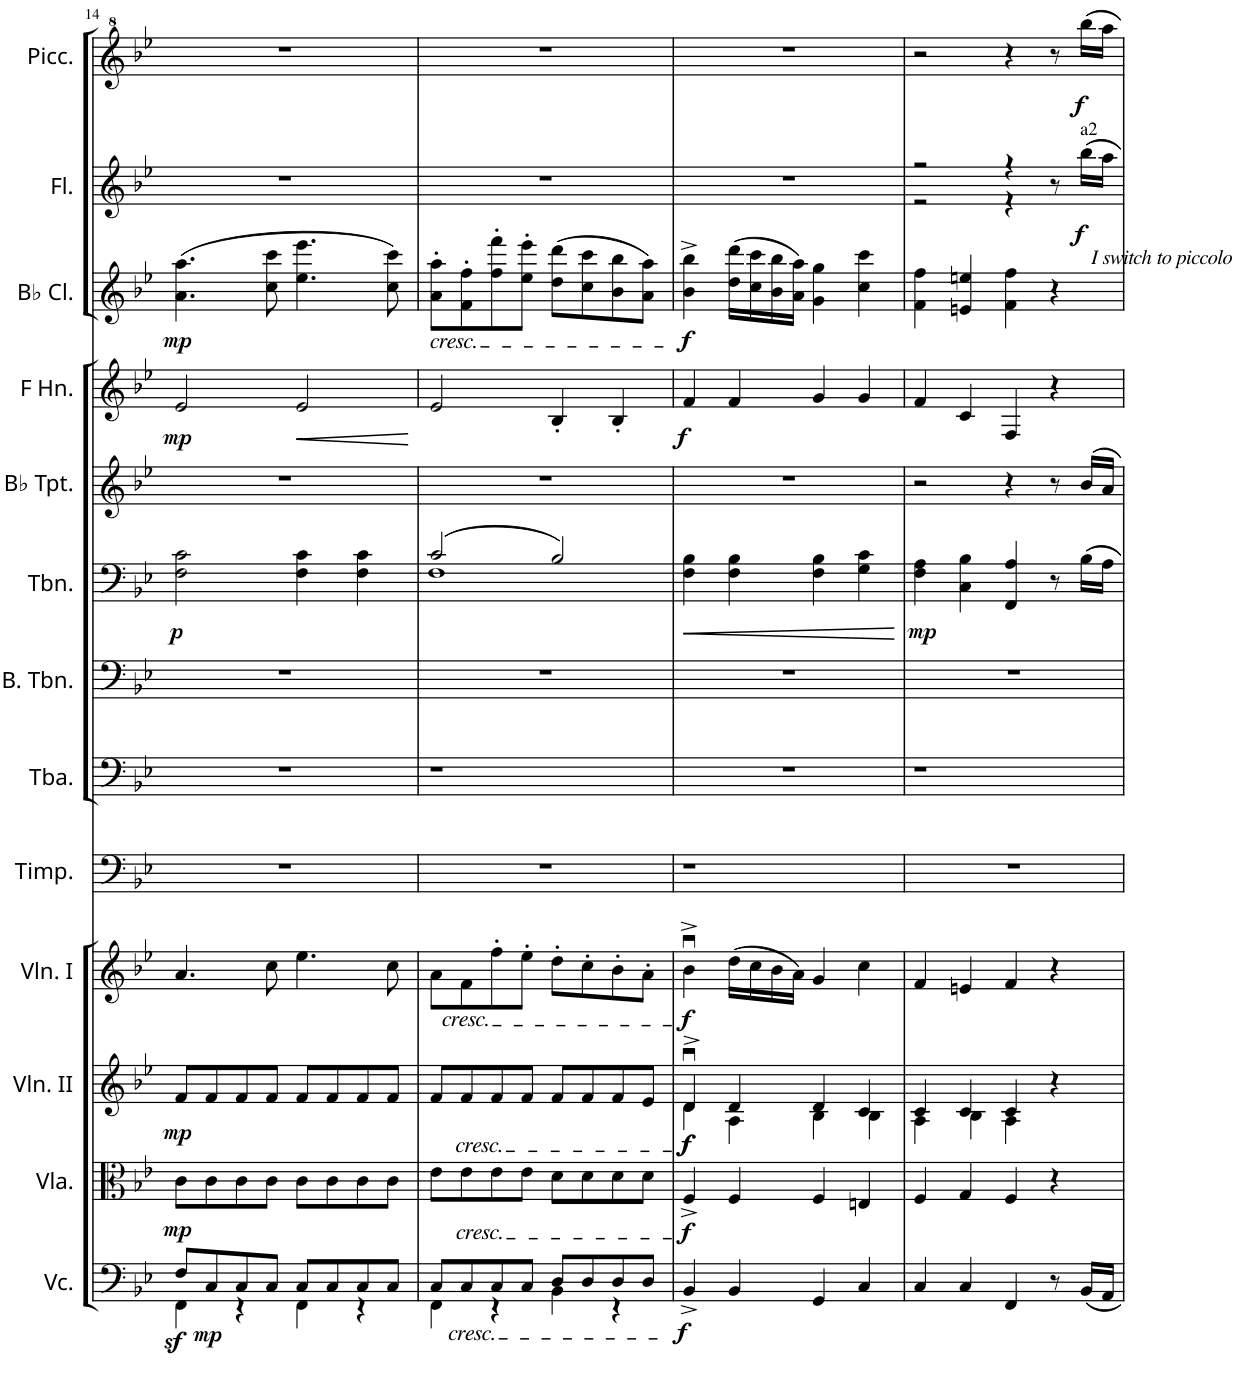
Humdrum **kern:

**kern	**dynam	**kern	**dynam	**kern	**dynam	**kern	**dynam	**kern	**kern	**kern	**kern	**dynam	**kern	**kern	**dynam	**kern	**dynam	**kern	**dynam	**kern	**dynam	**kern	**dynam
*part14	*part14	*part13	*part13	*part12	*part12	*part11	*part11	*part10	*part9	*part8	*part7	*part7	*part6	*part5	*part5	*part4	*part4	*part3	*part3	*part2	*part2	*part1	*part1
*staff14	*staff14	*staff13	*staff13	*staff12	*staff12	*staff11	*staff11	*staff10	*staff9	*staff8	*staff7	*staff7	*staff6	*staff5	*staff5	*staff4	*staff4	*staff3	*staff3	*staff2	*staff2	*staff1	*staff1
*I"Violoncello	*	*I"Viola	*	*I"Violin II	*	*I"Violin I	*	*I"Timpani	*I"Tuba	*I"Bass Trombone	*I"Trombone	*	*I"Bb Trumpet	*I"Horn in F	*	*I"Bassoon	*	*I"Bb Clarinet	*	*I"Flute	*	*I"Piccolo	*
*I'Vc.	*	*I'Vla.	*	*I'Vln. II	*	*I'Vln. I	*	*I'Timp.	*I'Tba.	*I'B. Tbn.	*I'Tbn.	*	*I'Bb Tpt.	*	*	*I'Bsn.	*	*I'Bb Cl.	*	*I'Fl.	*	*I'Picc.	*
!!LO:PB:g=z
*clefF4	*	*clefC3	*	*clefG2	*	*clefG2	*	*clefF4	*clefF4	*clefF4	*clefF4	*	*clefG2	*clefG2	*	*clefC4	*	*clefG2	*	*clefG2	*	*clefG^2	*
*	*	*	*	*	*	*	*	*	*	*	*	*	*ITrd1c2	*ITrd4c7	*	*	*	*ITrd1c2	*	*	*	*ITrd-7c-12	*
*k[b-e-]	*	*k[b-e-]	*	*k[b-e-]	*	*k[b-e-]	*	*k[b-e-]	*k[b-e-]	*k[b-e-]	*k[b-e-]	*	*k[b-e-]	*k[b-e-]	*	*k[b-e-]	*	*k[b-e-]	*	*k[b-e-]	*	*k[b-e-]	*
*M4/4	*	*M4/4	*	*M4/4	*	*M4/4	*	*M4/4	*M4/4	*M4/4	*M4/4	*	*M4/4	*M4/4	*	*M4/4	*	*M4/4	*	*M4/4	*	*M4/4	*
=14	=14	=14	=14	=14	=14	=14	=14	=14	=14	=14	=14	=14	=14	=14	=14	=14	=14	=14	=14	=14	=14	=14	=14
*^	*	*	*	*	*	*	*	*	*	*	*	*	*	*	*	*	*	*	*	*	*	*	*
!	!	!LO:DY:b	!	!LO:DY:b	!	!LO:DY:b	!	!	!	!	!	!	!LO:DY:b	!	!	!LO:DY:b	!	!LO:DY:b	!	!LO:DY:b	!	!	!	!
8F/L	4FF\	sf	8c\L	mp	8f/L	mp	4.a/	.	1r	1r	1r	2F\ 2c\	p	1r	2e-/	mp	2e-	mp	(4.a\ 4.aa\	mp	1r	.	1r	.
!	!	!LO:DY:b	!	!	!	!	!	!	!	!	!	!	!	!	!	!	!	!	!	!	!	!	!	!
8C/	.	mp	8c\	.	8f/	.	.	.	.	.	.	.	.	.	.	.	.	.	.	.	.	.	.	.
8C/	4r	.	8c\	.	8f/	.	.	.	.	.	.	.	.	.	.	.	.	.	.	.	.	.	.	.
8C/J	.	.	8c\J	.	8f/J	.	8cc\	.	.	.	.	.	.	.	.	.	.	.	8cc\ 8ccc\	.	.	.	.	.
!	!	!	!	!	!	!	!	!	!	!	!	!	!	!	!	!LO:HP:b	!	!LO:HP:b	!	!	!	!	!	!
8C/L	4FF\	.	8c\L	.	8f/L	.	4.ee-\	.	.	.	.	4F\ 4c\	.	.	2e-/	<	2e-	<	4.ee-\ 4.eee-\	.	.	.	.	.
8C/	.	.	8c\	.	8f/	.	.	.	.	.	.	.	.	.	.	.	.	.	.	.	.	.	.	.
8C/	4r	.	8c\	.	8f/	.	.	.	.	.	.	4F\ 4c\	.	.	.	.	.	.	.	.	.	.	.	.
8C/J	.	.	8c\J	.	8f/J	.	8cc\	.	.	.	.	.	.	.	.	.	.	.	8cc\ 8ccc\)	.	.	.	.	.
*v	*v	*	*	*	*	*	*	*	*	*	*	*	*	*	*	*	*	*	*	*	*	*	*	*
.	.	.	.	.	.	.	.	.	.	.	.	.	.	.	[	.	[	.	.	.	.	.	.
=15	=15	=15	=15	=15	=15	=15	=15	=15	=15	=15	=15	=15	=15	=15	=15	=15	=15	=15	=15	=15	=15	=15	=15
*^	*	*	*	*	*	*	*	*	*	*	*^	*	*	*	*	*	*	*	*	*	*	*	*
!	!	!	!	!	!	!	!	!	!	!	!	!	!	!	!	!	!	!	!	!LO:TX:b:i:t=cresc.	!	!	!	!	!
8C/L	4FF\	.	8e-\L	.	8f/L	.	8a\L	.	1r	1r	1r	(2c/	1F	.	1r	2e-/	.	2e-	.	8a\' 8aa\'L	.	1r	.	1r	.
8C/	.	.	8e-\	.	8f/	.	8f\	.	.	.	.	.	.	.	.	.	.	.	.	8f\' 8ff\'	.	.	.	.	.
!	!	!	!	!	!	!	!LO:TX:b:i:t=cresc.	!	!	!	!	!	!	!	!	!	!	!	!	!	!	!	!	!	!
8C/	4r	.	8e-\	.	8f/	.	8ff'\	.	.	.	.	.	.	.	.	.	.	.	.	8ff\' 8fff\'	.	.	.	.	.
8C/J	.	.	8e-\J	.	8f/J	.	8ee-'\J	.	.	.	.	.	.	.	.	.	.	.	.	8ee-\' 8eee-\'J	.	.	.	.	.
!	!	!	!LO:TX:b:i:t=cresc.	!	!	!	!	!	!	!	!	!	!	!	!	!	!	!	!	!	!	!	!	!	!
!LO:TX:b:i:t=cresc.	!	!	!	!	!	!	!	!	!	!	!	!	!	!	!	!	!	!	!	!	!	!	!	!	!
8D/L	4BB-\	.	8d\L	.	8f/L	.	8dd'\L	.	.	.	.	2B-/)	.	.	.	4B-'/	.	4B-'	.	(8dd\ 8ddd\L	.	.	.	.	.
!	!	!	!	!	!LO:TX:b:i:t=cresc.	!	!	!	!	!	!	!	!	!	!	!	!	!	!	!	!	!	!	!	!
8D/	.	.	8d\	.	8f/	.	8cc'\	.	.	.	.	.	.	.	.	.	.	.	.	8cc\ 8ccc\	.	.	.	.	.
8D/	4r	.	8d\	.	8f/	.	8b-'\	.	.	.	.	.	.	.	.	4B-'/	.	4B-'	.	8b-\ 8bb-\	.	.	.	.	.
8D/J	.	.	8d\J	.	8e-/J	.	8a'\J	.	.	.	.	.	.	.	.	.	.	.	.	8a\ 8aa\J)	.	.	.	.	.
*v	*v	*	*	*	*	*	*	*	*	*	*	*v	*v	*	*	*	*	*	*	*	*	*	*	*	*
=16	=16	=16	=16	=16	=16	=16	=16	=16	=16	=16	=16	=16	=16	=16	=16	=16	=16	=16	=16	=16	=16	=16	=16
*	*	*	*	*^	*	*	*	*	*	*	*	*	*	*	*	*	*	*	*	*	*	*	*
!	!LO:DY:b	!	!LO:DY:b	!	!	!LO:DY:b	!	!	!	!	!	!	!LO:HP:b	!	!	!	!	!	!	!	!	!	!	!
!	!	!	!	!	!	!LO:DY:n=1:b	!	!LO:DY:b	!	!	!	!	!	!	!	!LO:DY:b	!	!	!	!LO:DY:b	!	!	!	!
4BB-^/	f	4F^/	f	4du^/	4d\	f f	4b-u^\	f	1r	1r	1r	4F\ 4B-\	<	1r	4f/	f	4F	.	4b-\^ 4bb-\^	f	1r	.	1r	.
4BB-/	.	4F/	.	4d/	4A\	.	(16dd\LL	.	.	.	.	4F\ 4B-\	.	.	4f/	.	4F	.	(16dd\ 16ddd\LL	.	.	.	.	.
.	.	.	.	.	.	.	16cc\	.	.	.	.	.	.	.	.	.	.	.	16cc\ 16ccc\	.	.	.	.	.
.	.	.	.	.	.	.	16b-\	.	.	.	.	.	.	.	.	.	.	.	16b-\ 16bb-\	.	.	.	.	.
.	.	.	.	.	.	.	16a\JJ)	.	.	.	.	.	.	.	.	.	.	.	16a\ 16aa\JJ)	.	.	.	.	.
4GG/	.	4F/	.	4d/	4B-\	.	4g/	.	.	.	.	4F\ 4B-\	.	.	4g/	.	4G	.	4g\ 4gg\	.	.	.	.	.
4C/	.	4En/	.	4c/	4B-\	.	4cc\	.	.	.	.	4G\ 4c\	.	.	4g/	.	4G	.	4cc\ 4ccc\	.	.	.	.	.
*	*	*	*	*v	*v	*	*	*	*	*	*	*	*	*	*	*	*	*	*	*	*	*	*	*
.	.	.	.	.	.	.	.	.	.	.	.	[	.	.	.	.	.	.	.	.	.	.	.
=17	=17	=17	=17	=17	=17	=17	=17	=17	=17	=17	=17	=17	=17	=17	=17	=17	=17	=17	=17	=17	=17	=17	=17
*	*	*	*	*^	*	*	*	*	*	*	*	*	*	*	*	*	*	*	*	*^	*	*	*
!	!	!	!	!	!	!	!	!	!	!	!	!	!LO:DY:b	!	!	!	!	!	!	!	!	!	!	!	!
4C/	.	4F/	.	4c/	4A\	.	4f/	.	1r	1r	1r	4F\ 4A\	mp	2r	4f/	.	4F^	.	4f\ 4ff\	.	2r	2r	.	2r	.
4C/	.	4G/	.	4c/	4B-\	.	4en/	.	.	.	.	4C\ 4B-\	.	.	4c/	.	4C^	.	4en/ 4een/	.	.	.	.	.	.
4FF/	.	4F/	.	4c/	4A\	.	4f/	.	.	.	.	4FF/ 4A/	.	4r	4F/	.	4FF^	.	4f\ 4ff\	.	4r	4r	.	4r	.
8r	.	4r	.	4r	4ryy	.	4r	.	.	.	.	8r	.	8r	4r	.	4r	.	4r	.	8r	4ryy	.	8r	.
!	!	!	!	!	!	!	!	!	!	!	!	!	!	!	!	!	!	!	!	!	!LO:TX:a:t=a2	!	!	!	!
!	!	!	!	!	!	!	!	!	!	!	!	!	!	!	!	!	!	!	!	!	!LO:TX:b:i:t=I switch to piccolo	!	!	!	!
!	!	!	!	!	!	!	!	!	!	!	!	!	!	!	!	!	!	!	!	!	!	!	!LO:DY:b	!	!LO:DY:b
16BB-/LL	.	.	.	.	.	.	.	.	.	.	.	16B-\LL	.	16b-/LL	.	.	.	.	.	.	16bb-\LL	.	f	16bbb-\LL	f
16AA/JJ	.	.	.	.	.	.	.	.	.	.	.	16A\JJ	.	16a/JJ	.	.	.	.	.	.	16aa\JJ	.	.	16aaa\JJ	.
*	*	*	*	*v	*v	*	*	*	*	*	*	*	*	*	*	*	*	*	*	*	*v	*v	*	*	*
=	=	=	=	=	=	=	=	=	=	=	=	=	=	=	=	=	=	=	=	=	=	=	=
*-	*-	*-	*-	*-	*-	*-	*-	*-	*-	*-	*-	*-	*-	*-	*-	*-	*-	*-	*-	*-	*-	*-	*-
